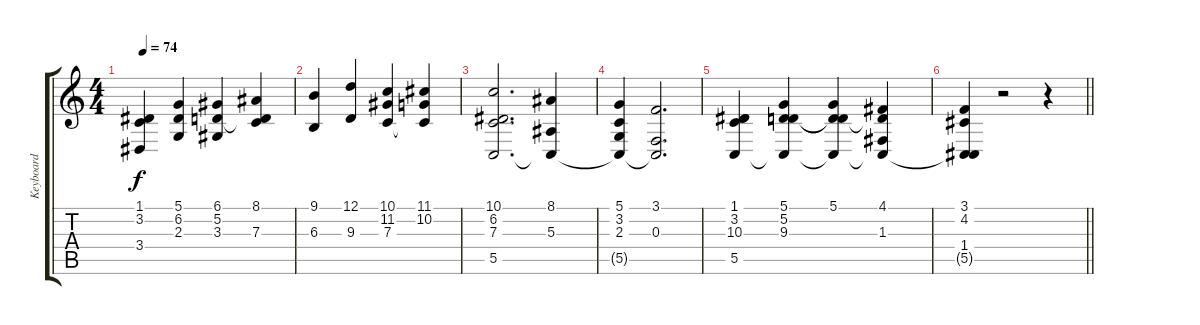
\track ("Keyboard" "Keyboard") {instrument stringensemble1}
\staff {score tabs}
\tuning (D4 A3 F3 C3 G2 C2) {hide}
\ts (4 4)
\tempo 74
\clef g2
\ks c
(1.1 3.2 3.4).4{dy f} (5.1 6.2 2.3).4 (6.1 5.2 3.3).4 (8.1 5.2{t} 7.3).4 |
(9.1 6.3).4 (12.1 9.3).4 (10.1 11.2 7.3).4 (11.1 10.2 7.3{t}).4 |
(10.1 6.2 7.3 5.5).2{d} (8.1 5.3 5.5{t}).4 |
(5.1 3.2 2.3 5.5{t}).4 (3.1 0.3 5.5{t}).2{d} |
(1.1 3.2 10.3 5.5).4 (5.1 5.2 9.3 5.5{t}).4 (5.1 5.2{t} 9.3{t} 5.5{t}).4 (4.1 5.2{t} 1.3 5.5{t}).4 |
\barLineRight lightlight
(3.1 4.2 1.4 5.5{t}).4 r.2 r.4
